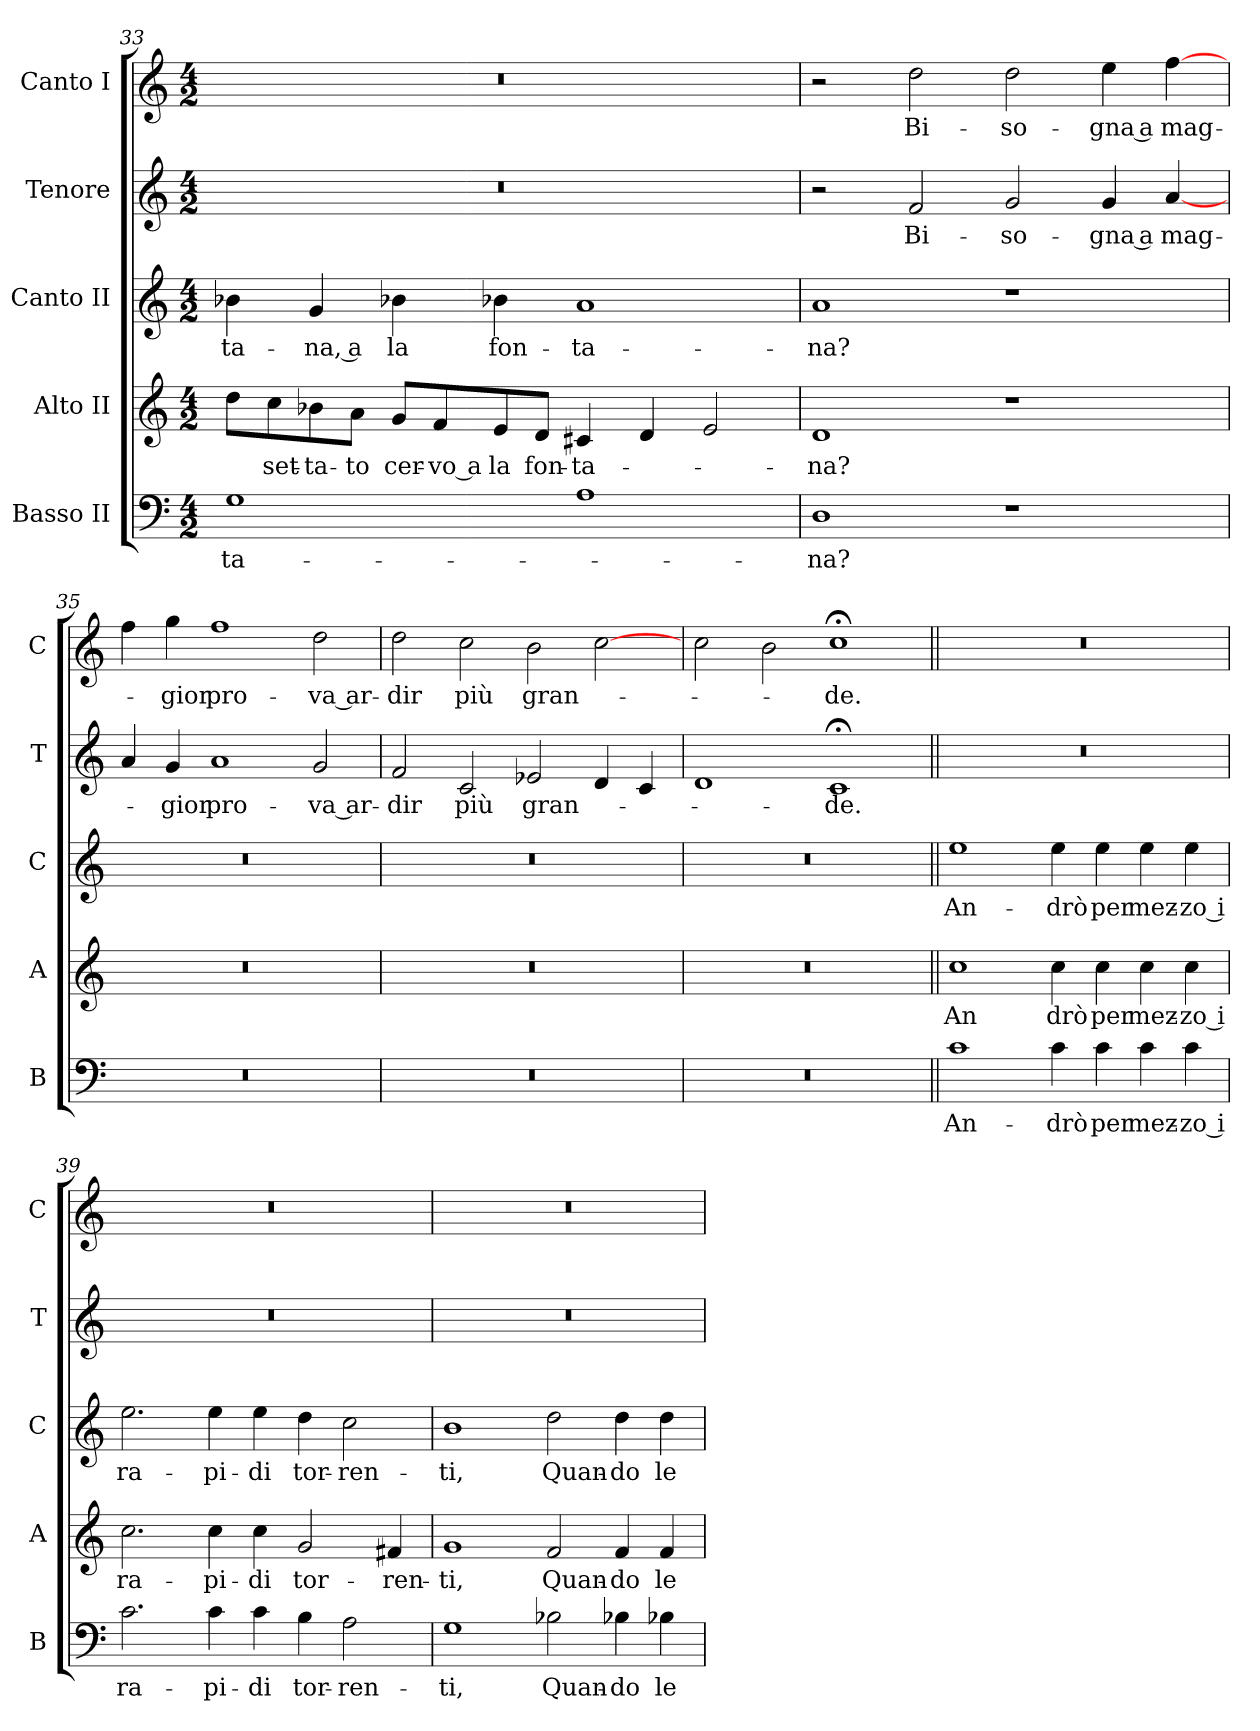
**kern	**text	**kern	**text	**kern	**text	**kern	**text	**kern	**text
*part5	*part5	*part4	*part4	*part3	*part3	*part2	*part2	*part1	*part1
*staff5	*staff5	*staff4	*staff4	*staff3	*staff3	*staff2	*staff2	*staff1	*staff1
*I"Basso II	*	*I"Alto II	*	*I"Canto II	*	*I"Tenore	*	*I"Canto I	*
*I'B	*	*I'A	*	*I'C	*	*I'T	*	*I'C	*
*clefF4	*	*clefG2	*	*clefG2	*	*clefG2	*	*clefG2	*
*k[]	*	*k[]	*	*k[]	*	*k[]	*	*k[]	*
*M4/2	*	*M4/2	*	*M4/2	*	*M4/2	*	*M4/2	*
=33	=33	=33	=33	=33	=33	=33	=33	=33	=33
1G	-ta-	8ddL	.	4b-X	-ta-	0r	.	0r	.
.	.	8cc	-set-	.	.	.	.	.	.
.	.	8b-X	-ta-	4g	-na, a	.	.	.	.
.	.	8aJ	-to	.	.	.	.	.	.
.	.	8gL	cer-	4b-X	la	.	.	.	.
.	.	8f	-vo a	.	.	.	.	.	.
.	.	8e	la	4b-X	fon-	.	.	.	.
.	.	8dJ	fon-	.	.	.	.	.	.
1A	.	4c#X	-ta-	1a	-ta-	.	.	.	.
.	.	4d	.	.	.	.	.	.	.
.	.	2e	.	.	.	.	.	.	.
=34	=34	=34	=34	=34	=34	=34	=34	=34	=34
1D	-na?	1d	-na?	1a	-na?	2r	.	2r	.
.	.	.	.	.	.	2f	Bi-	2dd	Bi-
1r	.	1r	.	1r	.	2g	-so-	2dd	-so-
.	.	.	.	.	.	4g	-gna a	4ee	-gna a
.	.	.	.	.	.	[4a	mag-	[4ff	mag-
=35	=35	=35	=35	=35	=35	=35	=35	=35	=35
0r	.	0r	.	0r	.	4a	.	4ff	.
.	.	.	.	.	.	4g	-gior	4gg	-gior
.	.	.	.	.	.	1a	pro-	1ff	pro-
.	.	.	.	.	.	2g	-va ar-	2dd	-va ar-
=36	=36	=36	=36	=36	=36	=36	=36	=36	=36
0r	.	0r	.	0r	.	2f	-dir	2dd	-dir
.	.	.	.	.	.	2c	più	2cc	più
.	.	.	.	.	.	2e-X	gran-	2b	gran-
.	.	.	.	.	.	4d	.	[2cc	.
.	.	.	.	.	.	4c	.	.	.
=37	=37	=37	=37	=37	=37	=37	=37	=37	=37
0r	.	0r	.	0r	.	1d	.	2cc	.
.	.	.	.	.	.	.	.	2b	.
.	.	.	.	.	.	1c;<	-de.	1cc;<	-de.
=38||	=38||	=38||	=38||	=38||	=38||	=38||	=38||	=38||	=38||
1c	An-	1cc	An	1ee	An-	0r	.	0r	.
4c	-drò	4cc	drò	4ee	-drò	.	.	.	.
4c	per	4cc	per	4ee	per	.	.	.	.
4c	mez-	4cc	mez-	4ee	mez-	.	.	.	.
4c	-zo i	4cc	-zo i	4ee	-zo i	.	.	.	.
=39	=39	=39	=39	=39	=39	=39	=39	=39	=39
2.c	ra-	2.cc	ra-	2.ee	ra-	0r	.	0r	.
4c	-pi-	4cc	-pi-	4ee	-pi-	.	.	.	.
4c	-di	4cc	-di	4ee	-di	.	.	.	.
4B	tor-	2g	tor-	4dd	tor-	.	.	.	.
2A	-ren-	.	.	2cc	-ren-	.	.	.	.
.	.	4f#X	-ren-	.	.	.	.	.	.
=40	=40	=40	=40	=40	=40	=40	=40	=40	=40
1G	-ti,	1g	-ti,	1b	-ti,	0r	.	0r	.
2B-X	Quan-	2f	Quan-	2dd	Quan-	.	.	.	.
4B-X	-do	4f	-do	4dd	-do	.	.	.	.
4B-X	le	4f	le	4dd	le	.	.	.	.
=	=	=	=	=	=	=	=	=	=
*-	*-	*-	*-	*-	*-	*-	*-	*-	*-
